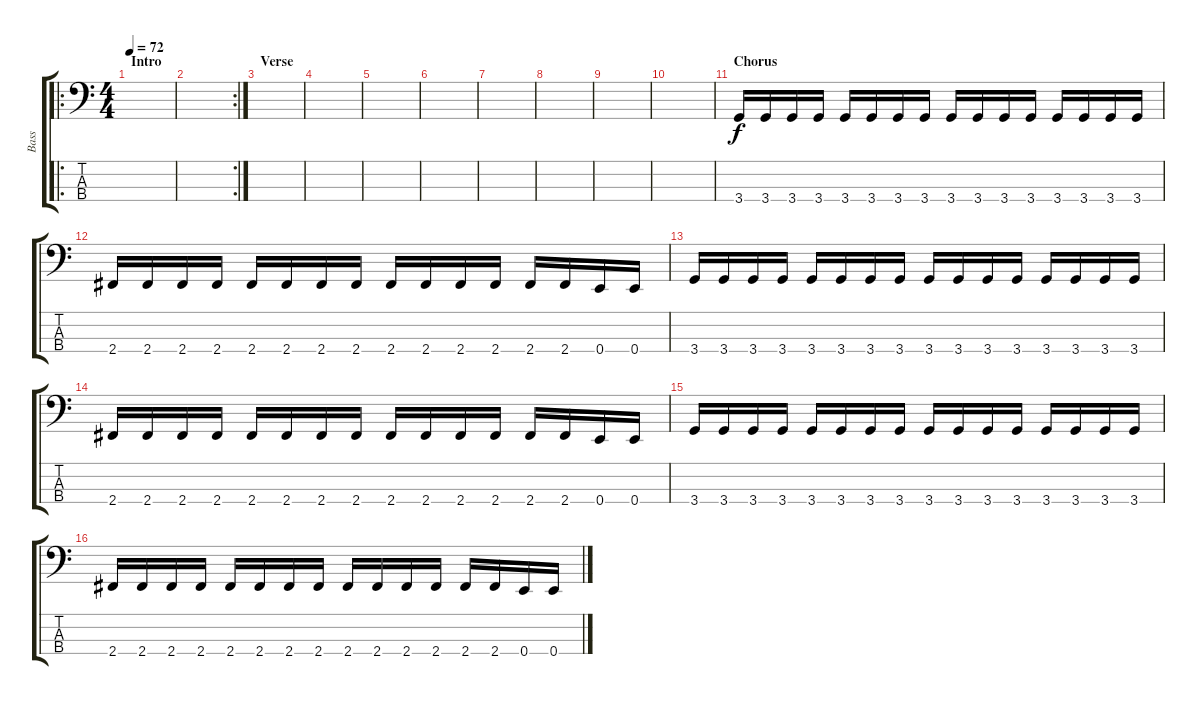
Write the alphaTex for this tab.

\track ("Bass" "Bass") {instrument electricbasspick}
\staff {score tabs}
\tuning (G2 D2 A1 E1) {hide}
\ro
\ts (4 4)
\section ("" "Intro")
\tempo 72
\clef f4
\ks c
|
\rc 2
|
\section ("" "Verse")
|
|
|
|
|
|
|
|
\section ("" "Chorus")
3.4.16 3.4.16 3.4.16 3.4.16 3.4.16 3.4.16 3.4.16 3.4.16 3.4.16 3.4.16 3.4.16 3.4.16 3.4.16 3.4.16 3.4.16 3.4.16 |
2.4.16 2.4.16 2.4.16 2.4.16 2.4.16 2.4.16 2.4.16 2.4.16 2.4.16 2.4.16 2.4.16 2.4.16 2.4.16 2.4.16 0.4.16 0.4.16 |
3.4.16 3.4.16 3.4.16 3.4.16 3.4.16 3.4.16 3.4.16 3.4.16 3.4.16 3.4.16 3.4.16 3.4.16 3.4.16 3.4.16 3.4.16 3.4.16 |
2.4.16 2.4.16 2.4.16 2.4.16 2.4.16 2.4.16 2.4.16 2.4.16 2.4.16 2.4.16 2.4.16 2.4.16 2.4.16 2.4.16 0.4.16 0.4.16 |
3.4.16 3.4.16 3.4.16 3.4.16 3.4.16 3.4.16 3.4.16 3.4.16 3.4.16 3.4.16 3.4.16 3.4.16 3.4.16 3.4.16 3.4.16 3.4.16 |
2.4.16 2.4.16 2.4.16 2.4.16 2.4.16 2.4.16 2.4.16 2.4.16 2.4.16 2.4.16 2.4.16 2.4.16 2.4.16 2.4.16 0.4.16 0.4.16
